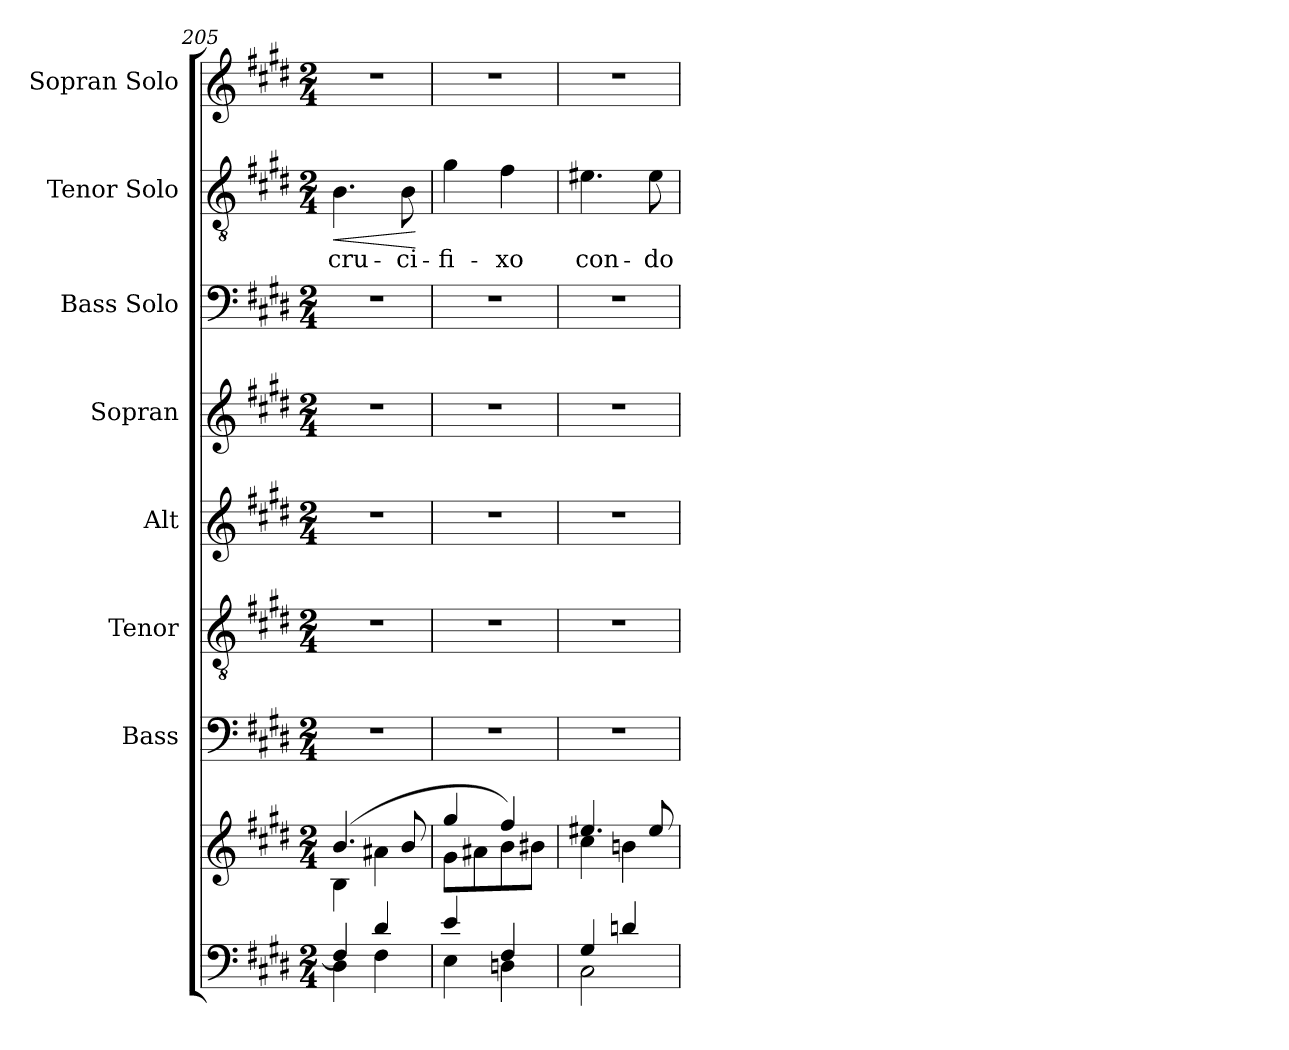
**kern	**kern	**kern	**kern	**kern	**kern	**kern	**kern	**text	**dynam	**kern
*part8	*part8	*part7	*part6	*part5	*part4	*part3	*part2	*part2	*part2	*part1
*staff9	*staff8	*staff7	*staff6	*staff5	*staff4	*staff3	*staff2	*staff2	*staff2	*staff1
*	*	*I"Bass	*I"Tenor	*I"Alt	*I"Sopran	*I"Bass Solo	*I"Tenor Solo	*	*	*I"Sopran Solo
*	*	*I'B.	*I'T.	*I'A.	*I'S.	*I'B. Solo	*I'T. Solo	*	*	*I'S. Solo
*clefF4	*clefG2	*clefF4	*clefGv2	*clefG2	*clefG2	*clefF4	*clefGv2	*	*	*clefG2
*k[f#c#g#d#]	*k[f#c#g#d#]	*k[f#c#g#d#]	*k[f#c#g#d#]	*k[f#c#g#d#]	*k[f#c#g#d#]	*k[f#c#g#d#]	*k[f#c#g#d#]	*	*	*k[f#c#g#d#]
*E:	*E:	*E:	*E:	*E:	*E:	*E:	*E:	*	*	*E:
*M2/4	*M2/4	*M2/4	*M2/4	*M2/4	*M2/4	*M2/4	*M2/4	*	*	*M2/4
=205	=205	=205	=205	=205	=205	=205	=205	=205	=205	=205
*^	*^	*	*	*	*	*	*	*	*	*
!	!	!	!	!	!	!	!	!	!	!LO:LY:b	!LO:HP:b	!
4F#/]	4D#\	(4.b/	4B\	2r	2r	2r	2r	2r	4.B\	cru-	<	2r
4d#/	4F#\	.	4a#X\	.	.	.	.	.	.	.	.	.
!	!	!	!	!	!	!	!	!	!	!LO:LY:b	!	!
.	.	8b/	.	.	.	.	.	.	8B\	-ci-	.	.
*v	*v	*	*	*	*	*	*	*	*	*	*	*
*	*v	*v	*	*	*	*	*	*	*	*	*
.	.	.	.	.	.	.	.	.	[	.
!!LO:LB:g=z
=206	=206	=206	=206	=206	=206	=206	=206	=206	=206	=206
*^	*^	*	*	*	*	*	*	*	*	*
!	!	!	!	!	!	!	!	!	!	!LO:LY:b	!	!
4e/	4E\	4gg#/	8g#\L	2r	2r	2r	2r	2r	4g#\	-fi-	.	2r
.	.	.	8a#X\	.	.	.	.	.	.	.	.	.
!	!	!	!	!	!	!	!	!	!	!LO:LY:b	!	!
4F#/	4Dn\	4ff#/)	8b\	.	.	.	.	.	4f#\	-xo	.	.
.	.	.	8b#X\J	.	.	.	.	.	.	.	.	.
=207	=207	=207	=207	=207	=207	=207	=207	=207	=207	=207	=207	=207
!	!	!	!	!	!	!	!	!	!	!LO:LY:b	!	!
4G#/	2C#\	4.ee#X/	4cc#\	2r	2r	2r	2r	2r	4.e#X\	con-	.	2r
4dn/	.	.	4bn\	.	.	.	.	.	.	.	.	.
!	!	!	!	!	!	!	!	!	!	!LO:LY:b	!	!
.	.	8ee#/	.	.	.	.	.	.	8e#\	-do-	.	.
*v	*v	*	*	*	*	*	*	*	*	*	*	*
*	*v	*v	*	*	*	*	*	*	*	*	*
=	=	=	=	=	=	=	=	=	=	=
*-	*-	*-	*-	*-	*-	*-	*-	*-	*-	*-
